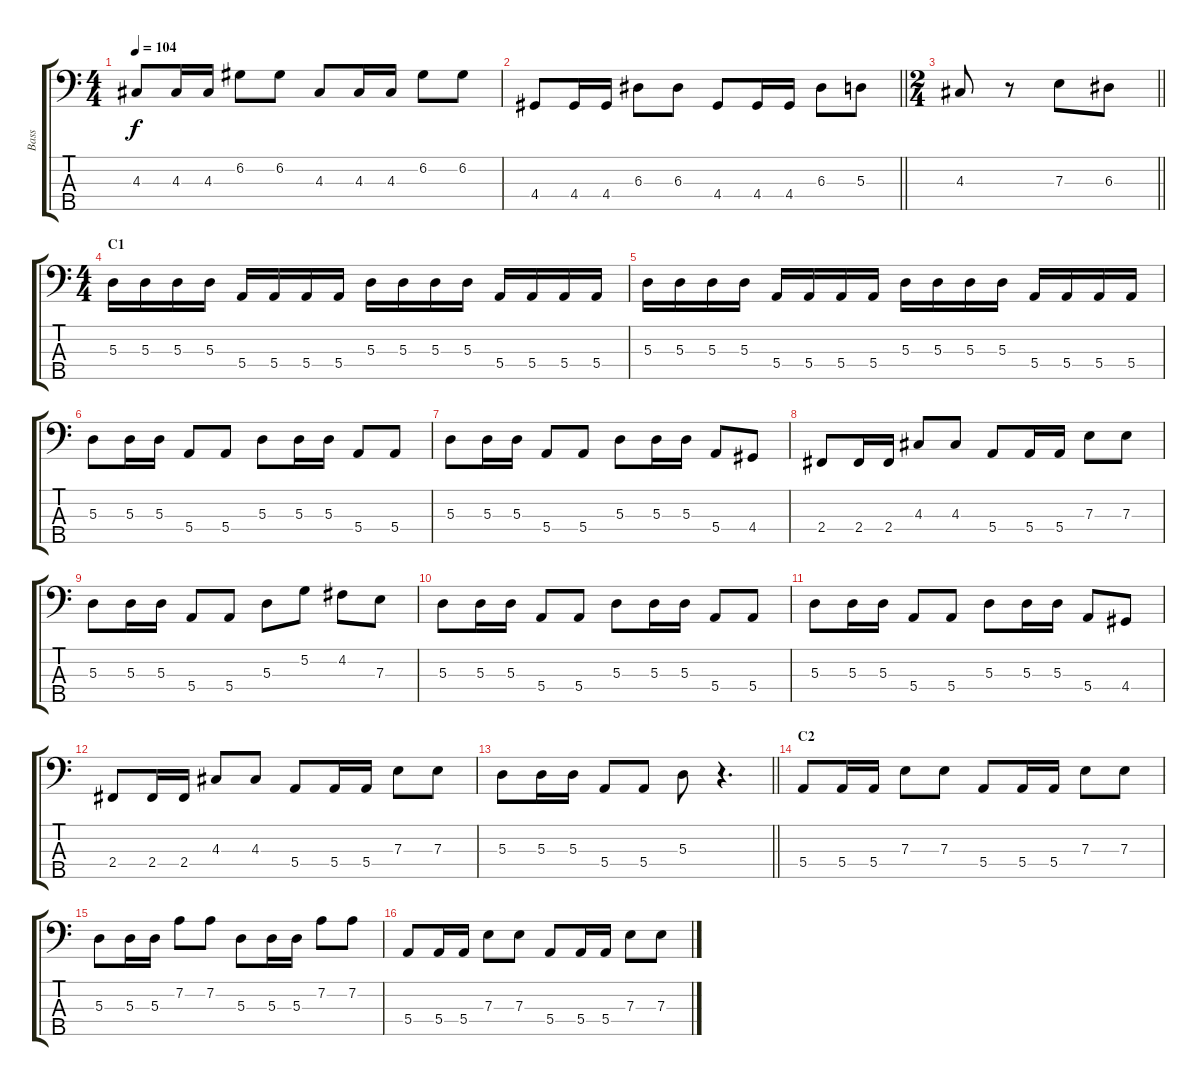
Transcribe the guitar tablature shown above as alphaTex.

\track ("Bass" "Bass") {instrument electricbassfinger}
\staff {score tabs}
\tuning (G2 D2 A1 E1 B0) {hide}
\ts (4 4)
\tempo 104
\clef f4
\ks c
4.3.8{dy f} 4.3.16 4.3.16 6.2.8 6.2.8 4.3.8 4.3.16 4.3.16 6.2.8 6.2.8 |
\barLineRight lightlight
4.4.8 4.4.16 4.4.16 6.3.8 6.3.8 4.4.8 4.4.16 4.4.16 6.3.8 5.3.8 |
\ts (2 4)
\barLineRight lightlight
4.3.8 r.8 7.3.8 6.3.8 |
\ts (4 4)
\section ("" "C1")
5.3.16 5.3.16 5.3.16 5.3.16 5.4.16 5.4.16 5.4.16 5.4.16 5.3.16 5.3.16 5.3.16 5.3.16 5.4.16 5.4.16 5.4.16 5.4.16 |
5.3.16 5.3.16 5.3.16 5.3.16 5.4.16 5.4.16 5.4.16 5.4.16 5.3.16 5.3.16 5.3.16 5.3.16 5.4.16 5.4.16 5.4.16 5.4.16 |
5.3.8 5.3.16 5.3.16 5.4.8 5.4.8 5.3.8 5.3.16 5.3.16 5.4.8 5.4.8 |
5.3.8 5.3.16 5.3.16 5.4.8 5.4.8 5.3.8 5.3.16 5.3.16 5.4.8 4.4.8 |
2.4.8 2.4.16 2.4.16 4.3.8 4.3.8 5.4.8 5.4.16 5.4.16 7.3.8 7.3.8 |
5.3.8 5.3.16 5.3.16 5.4.8 5.4.8 5.3.8 5.2.8 4.2.8 7.3.8 |
5.3.8 5.3.16 5.3.16 5.4.8 5.4.8 5.3.8 5.3.16 5.3.16 5.4.8 5.4.8 |
5.3.8 5.3.16 5.3.16 5.4.8 5.4.8 5.3.8 5.3.16 5.3.16 5.4.8 4.4.8 |
2.4.8 2.4.16 2.4.16 4.3.8 4.3.8 5.4.8 5.4.16 5.4.16 7.3.8 7.3.8 |
\barLineRight lightlight
5.3.8 5.3.16 5.3.16 5.4.8 5.4.8 5.3.8 r.4{d} |
\section ("" "C2")
5.4.8 5.4.16 5.4.16 7.3.8 7.3.8 5.4.8 5.4.16 5.4.16 7.3.8 7.3.8 |
5.3.8 5.3.16 5.3.16 7.2.8 7.2.8 5.3.8 5.3.16 5.3.16 7.2.8 7.2.8 |
5.4.8 5.4.16 5.4.16 7.3.8 7.3.8 5.4.8 5.4.16 5.4.16 7.3.8 7.3.8
